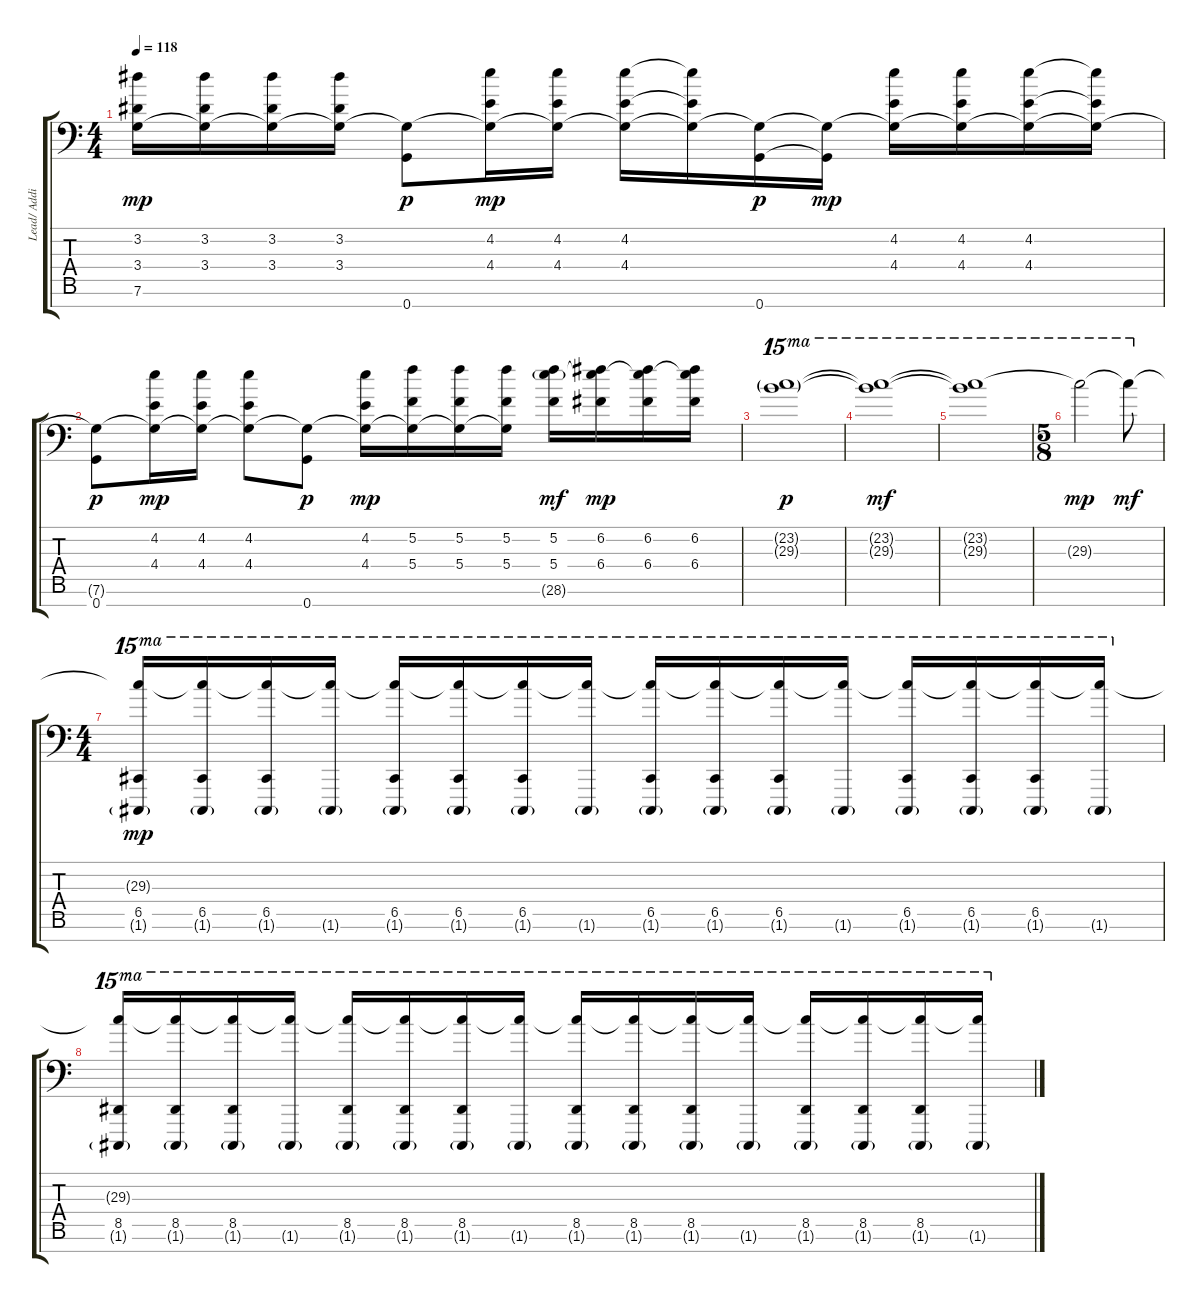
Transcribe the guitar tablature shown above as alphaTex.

\track ("Lead/ Additional" "Lead/ Addi") {instrument overdrivenguitar}
\staff {score tabs}
\tuning (E4 C4 G3 C3 G2 C2 G1) {hide}
\ts (4 4)
\tempo 118
\clef f4
\ks c
(3.2 3.4 7.6{t}).16{dy mp} (3.2 3.4 7.6{t}).16 (3.2 3.4 7.6{t}).16 (3.2 3.4 7.6{t}).16 (7.6{t} 0.7).8{dy p} (4.2 4.4 7.6{t}).16{dy mp} (4.2 4.4 7.6{t}).16 (4.2 4.4 7.6{t}).16 (4.2{t} 4.4{t} 7.6{t}).16 (7.6{t} 0.7).16{dy p} (7.6{t} 0.7{t}).16{dy mp} (4.2 4.4 7.6{t}).16 (4.2 4.4 7.6{t}).16 (4.2 4.4 7.6{t}).16 (4.2{t} 4.4{t} 7.6{t}).16 |
(7.6{t} 0.7).8{dy p} (4.2 4.4 7.6{t}).16{dy mp} (4.2 4.4 7.6{t}).16 (4.2 4.4 7.6{t}).8 (7.6{t} 0.7).8{dy p} (4.2 4.4 7.6{t}).16{dy mp} (5.2 5.4 7.6{t}).16 (5.2 5.4 7.6{t}).16 (5.2 5.4 7.6{t}).16 (5.2 5.4 28.6{g}).16{dy mf} (6.2 6.4 28.6{t}).16{dy mp} (6.2 6.4 28.6{t}).16 (6.2 6.4 28.6{t}).16 |
(23.2{g} 29.3{g}).1{ot 15ma dy p} |
(23.2{t} 29.3{t}).1{ot 15ma dy mf} |
(23.2{t} 29.3{t}).1{ot 15ma} |
\ts (5 8)
29.3{t}.2{ot 15ma dy mp} 29.3{t}.8{ot 15ma dy mf} |
\ts (4 4)
(29.3{t} 6.5 1.6{g}).16{ot 15ma dy mp} (29.3{t} 6.5 1.6{g}).16{ot 15ma} (29.3{t} 6.5 1.6{g}).16{ot 15ma} (29.3{t} 1.6{g}).16{ot 15ma} (29.3{t} 6.5 1.6{g}).16{ot 15ma} (29.3{t} 6.5 1.6{g}).16{ot 15ma} (29.3{t} 6.5 1.6{g}).16{ot 15ma} (29.3{t} 1.6{g}).16{ot 15ma} (29.3{t} 6.5 1.6{g}).16{ot 15ma} (29.3{t} 6.5 1.6{g}).16{ot 15ma} (29.3{t} 6.5 1.6{g}).16{ot 15ma} (29.3{t} 1.6{g}).16{ot 15ma} (29.3{t} 6.5 1.6{g}).16{ot 15ma} (29.3{t} 6.5 1.6{g}).16{ot 15ma} (29.3{t} 6.5 1.6{g}).16{ot 15ma} (29.3{t} 1.6{g}).16{ot 15ma} |
(29.3{t} 8.5 1.6{g}).16{ot 15ma} (29.3{t} 8.5 1.6{g}).16{ot 15ma} (29.3{t} 8.5 1.6{g}).16{ot 15ma} (29.3{t} 1.6{g}).16{ot 15ma} (29.3{t} 8.5 1.6{g}).16{ot 15ma} (29.3{t} 8.5 1.6{g}).16{ot 15ma} (29.3{t} 8.5 1.6{g}).16{ot 15ma} (29.3{t} 1.6{g}).16{ot 15ma} (29.3{t} 8.5 1.6{g}).16{ot 15ma} (29.3{t} 8.5 1.6{g}).16{ot 15ma} (29.3{t} 8.5 1.6{g}).16{ot 15ma} (29.3{t} 1.6{g}).16{ot 15ma} (29.3{t} 8.5 1.6{g}).16{ot 15ma} (29.3{t} 8.5 1.6{g}).16{ot 15ma} (29.3{t} 8.5 1.6{g}).16{ot 15ma} (29.3{t} 1.6{g}).16{ot 15ma}
